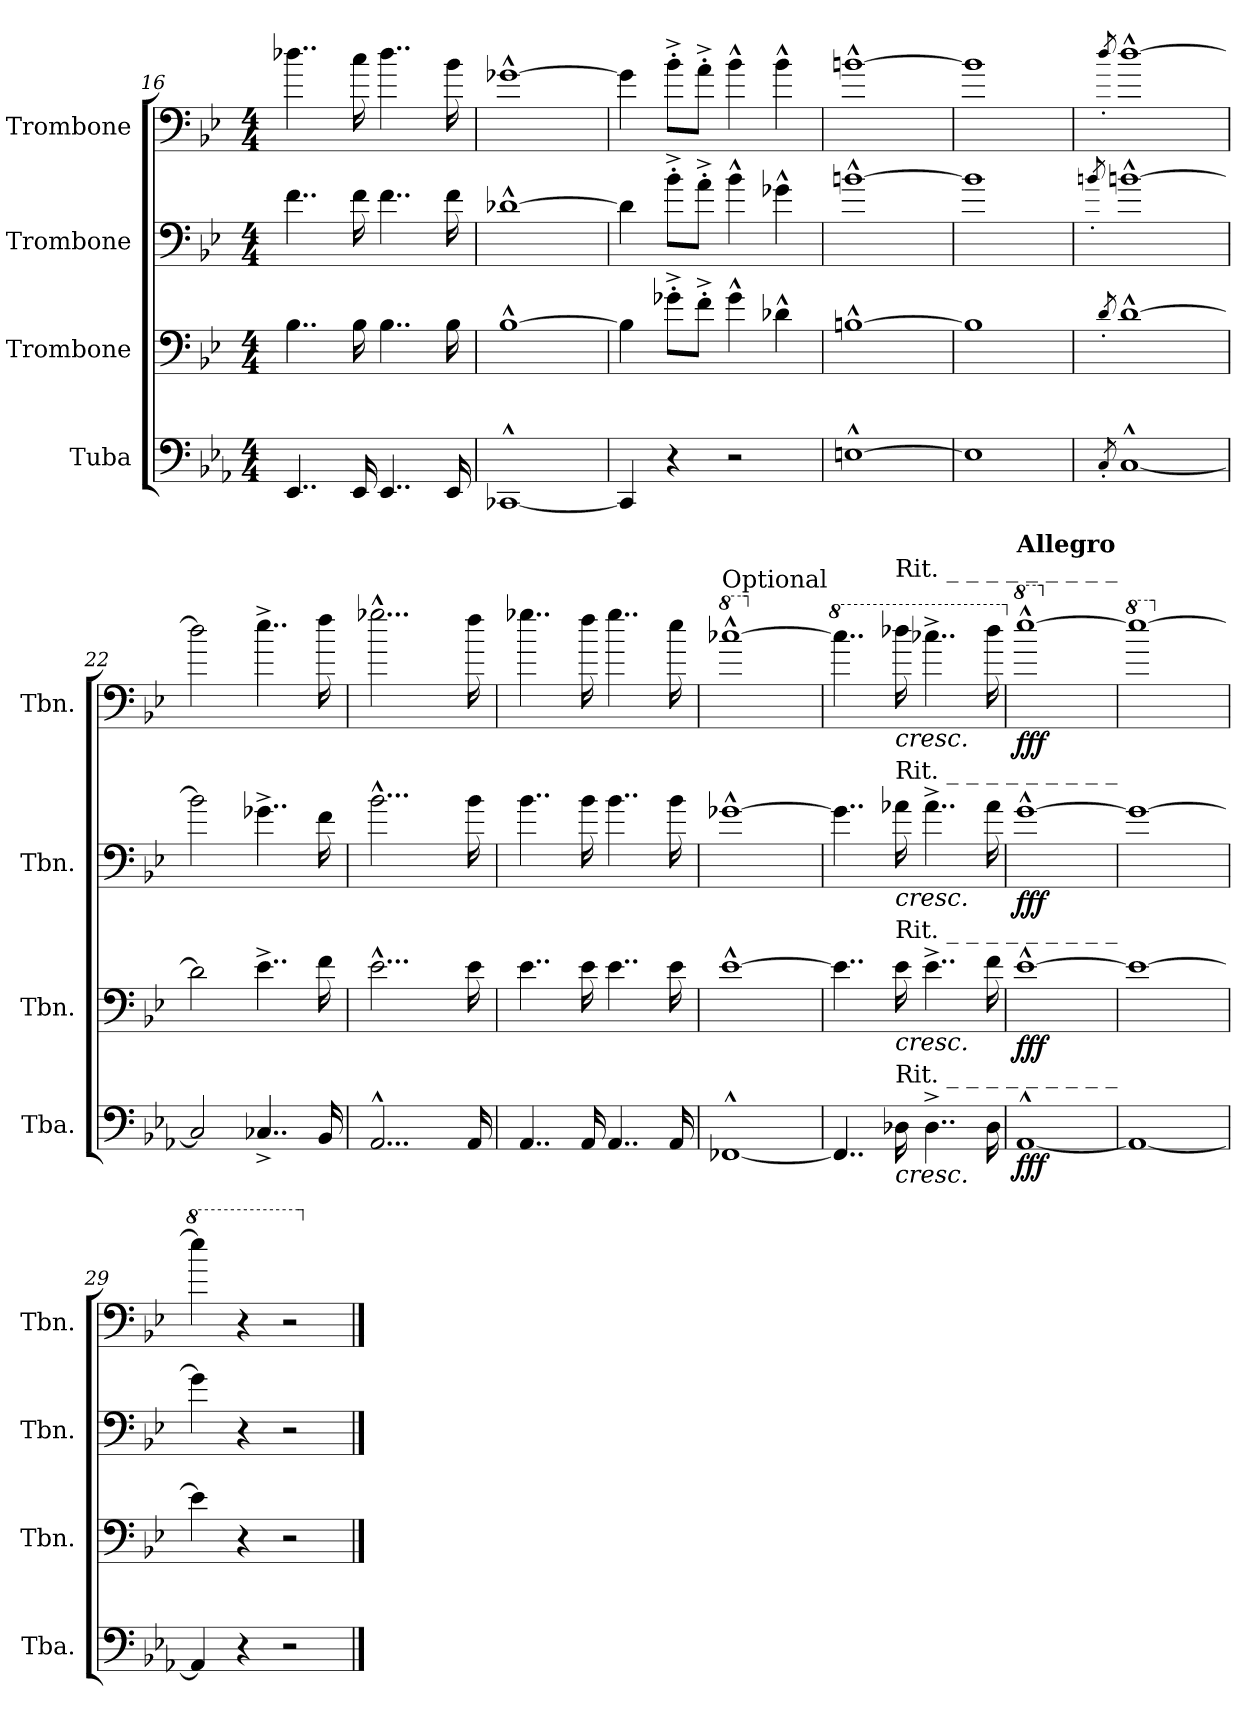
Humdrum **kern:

**kern	**dynam	**kern	**dynam	**kern	**dynam	**kern	**dynam
*part4	*part4	*part3	*part3	*part2	*part2	*part1	*part1
*staff4	*staff4	*staff3	*staff3	*staff2	*staff2	*staff1	*staff1
*I"Tuba	*	*I"Trombone	*	*I"Trombone	*	*I"Trombone	*
*I'Tba.	*	*I'Tbn.	*	*I'Tbn.	*	*I'Tbn.	*
*clefF4	*	*clefF4	*	*clefF4	*	*clefF4	*
*	*	*ITrd4c7	*	*ITrd4c7	*	*ITrd4c7	*
*k[b-e-a-]	*	*k[b-e-a-]	*	*k[b-e-a-]	*	*k[b-e-a-]	*
*M4/4	*	*M4/4	*	*M4/4	*	*M4/4	*
=16	=16	=16	=16	=16	=16	=16	=16
4..EE-/	.	4..E-\	.	4..B-\	.	4..g-X\	.
16EE-/	.	16E-\	.	16B-\	.	16f\	.
4..EE-/	.	4..E-\	.	4..B-\	.	4..g-\	.
16EE-/	.	16E-\	.	16B-\	.	16e-\	.
!!LO:LB:g=z
=17	=17	=17	=17	=17	=17	=17	=17
[1CC-X^^	.	[1E-^^	.	[1G-X^^	.	[1c-X^^	.
=18	=18	=18	=18	=18	=18	=18	=18
4CC-/]	.	4E-\]	.	4G-\]	.	4c-\]	.
4r	.	8c-X'^\L	.	8e-'^\L	.	8e-'^\L	.
.	.	8B-'^\J	.	8d'^\J	.	8d'^\J	.
2r	.	4c-^^\	.	4e-^^\	.	4e-^^\	.
.	.	4G-X^^\	.	4c-X^^\	.	4e-^^\	.
=19	=19	=19	=19	=19	=19	=19	=19
[1En^^	.	[1En^^	.	[1en^^	.	[1en^^	.
=20	=20	=20	=20	=20	=20	=20	=20
1E]	.	1E]	.	1e]	.	1e]	.
!!LO:PB:g=z
=21	=21	=21	=21	=21	=21	=21	=21
8qC'/	.	8qG'/	.	8qen'/	.	8qg'/	.
[1C^^	.	[1G^^	.	[1e^^	.	[1g^^	.
=22	=22	=22	=22	=22	=22	=22	=22
2C/]	.	2G\]	.	2e\]	.	2g\]	.
4..C-X^/	.	4..A-^\	.	4..c-X^\	.	4..a-^\	.
16BB-/	.	16B-\	.	16B-\	.	16b-\	.
=23	=23	=23	=23	=23	=23	=23	=23
2...AA-^^/	.	2...A-^^\	.	2...e-^^\	.	2...cc-X^^\	.
16AA-/	.	16A-\	.	16e-\	.	16b-\	.
=24	=24	=24	=24	=24	=24	=24	=24
4..AA-/	.	4..A-\	.	4..e-\	.	4..cc-X\	.
16AA-/	.	16A-\	.	16e-\	.	16b-\	.
4..AA-/	.	4..A-\	.	4..e-\	.	4..cc-\	.
16AA-/	.	16A-\	.	16e-\	.	16a-\	.
!!LO:LB:g=z
=25	=25	=25	=25	=25	=25	=25	=25
*	*	*	*	*	*	*8va	*
!	!	!	!	!	!	!LO:TX:a:t=Optional	!
[1FF-X^^	.	[1A-^^	.	[1c-X^^	.	[1ff-X^^	.
=26	=26	=26	=26	=26	=26	=26	=26
*	*	*	*	*	*	*X8va	*
*	*	*	*	*	*	*8va	*
4..FF-/]	.	4..A-\]	.	4..c-\]	.	4..ff-\]	.
*	*	*	*	*	*	*MM80	*
!	!	!	!	!	!	!LO:TX:a:t=Rit. _ _ _ _ _ _ _ _ _	!
!	!	!	!	!	!	!LO:TX:b:i:t=cresc.	!
!	!	!	!	!LO:TX:a:t=Rit. _ _ _ _ _ _ _ _ _	!	!	!
!	!	!	!	!LO:TX:b:i:t=cresc.	!	!	!
!	!	!LO:TX:a:t=Rit. _ _ _ _ _ _ _ _ _	!	!	!	!	!
!	!	!LO:TX:b:i:t=cresc.	!	!	!	!	!
!LO:TX:a:t=Rit. _ _ _ _ _ _ _ _ _	!	!	!	!	!	!	!
!LO:TX:b:i:t=cresc.	!	!	!	!	!	!	!
16D-X\	.	16A-\	.	16d-X\	.	16gg-X\	.
*	*	*	*	*	*	*MM100	*
4..D-^\	.	4..A-^\	.	4..d-^\	.	4..ff-X^\	.
*	*	*	*	*	*	*MM60	*
16D-\	.	16B-\	.	16d-\	.	16gg-\	.
=27	=27	=27	=27	=27	=27	=27	=27
*	*	*	*	*	*	*X8va	*
*	*	*	*	*	*	*8va	*
!	!	!	!	!	!	!LO:TX:a:B:t=Allegro	!
!	!LO:DY:b	!	!LO:DY:b	!	!LO:DY:b	!	!LO:DY:b
[1AA-^^	fff	[1A-^^	fff	[1c^^	fff	[1aa-^^	fff
=28	=28	=28	=28	=28	=28	=28	=28
*	*	*	*	*	*	*X8va	*
*	*	*	*	*	*	*8va	*
1AA-_	.	1A-_	.	1c_	.	1aa-_	.
!!LO:PB:g=z
=29	=29	=29	=29	=29	=29	=29	=29
*	*	*	*	*	*	*X8va	*
*	*	*	*	*	*	*8va	*
4AA-/]	.	4A-\]	.	4c\]	.	4aa-\]	.
4r	.	4r	.	4r	.	4r	.
2r	.	2r	.	2r	.	2r	.
*	*	*	*	*	*	*X8va	*
==	==	==	==	==	==	==	==
*-	*-	*-	*-	*-	*-	*-	*-
